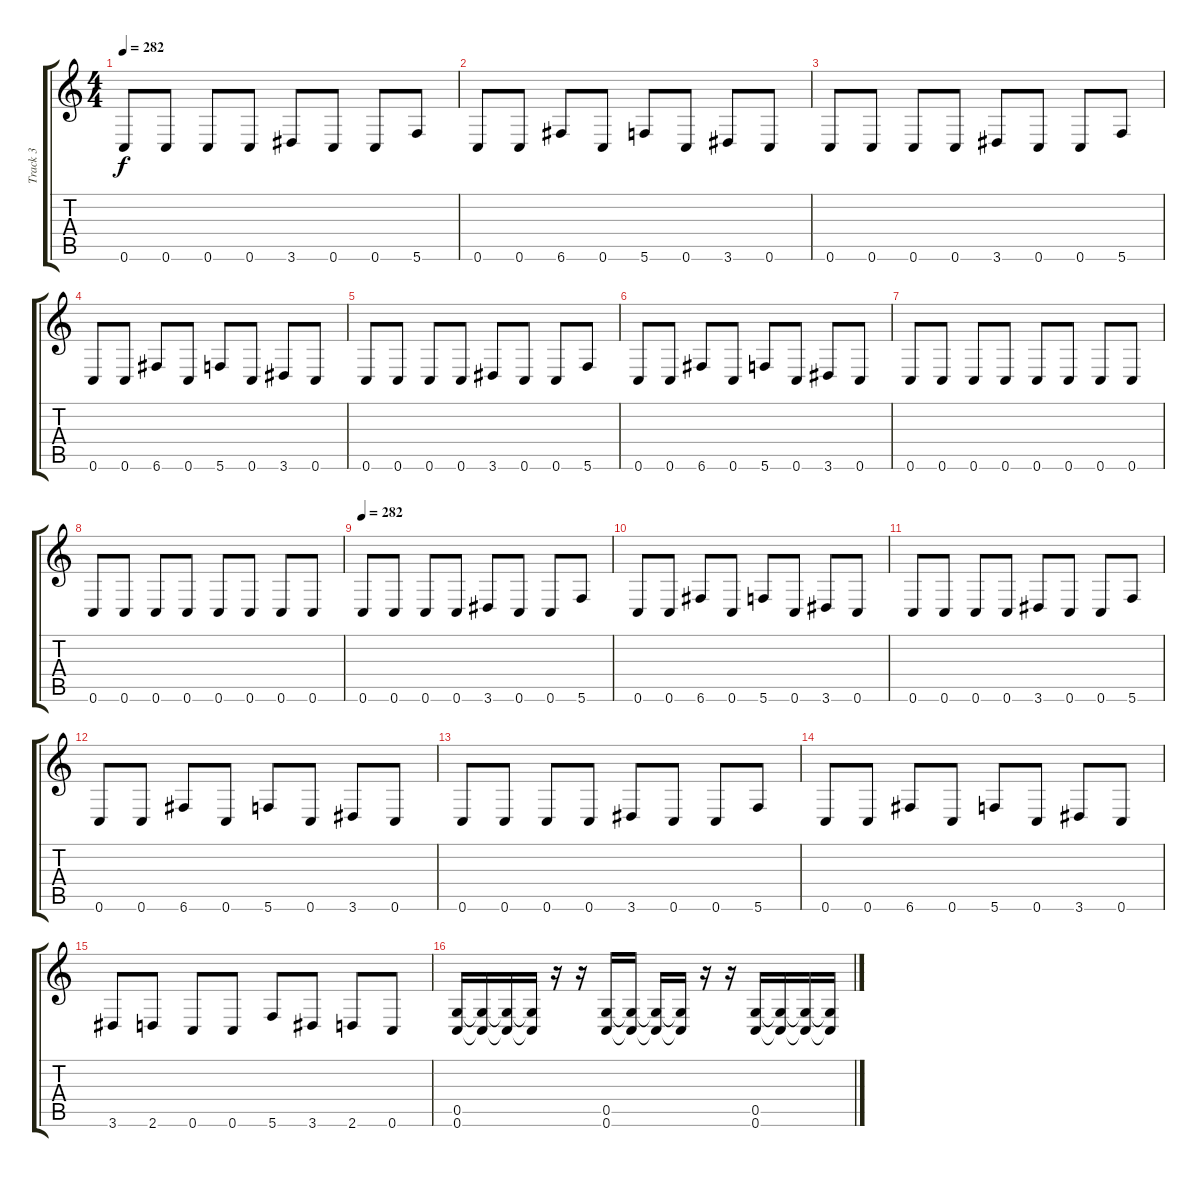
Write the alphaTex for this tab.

\track ("Track 3" "Track 3") {instrument distortionguitar}
\staff {score tabs}
\tuning (D4 A3 F3 C3 G2 C2) {hide}
\ts (4 4)
\tempo 282
\clef g2
\ks c
0.6.8{dy f} 0.6.8 0.6.8 0.6.8 3.6.8 0.6.8 0.6.8 5.6.8 |
0.6.8 0.6.8 6.6.8 0.6.8 5.6.8 0.6.8 3.6.8 0.6.8 |
0.6.8 0.6.8 0.6.8 0.6.8 3.6.8 0.6.8 0.6.8 5.6.8 |
0.6.8 0.6.8 6.6.8 0.6.8 5.6.8 0.6.8 3.6.8 0.6.8 |
0.6.8 0.6.8 0.6.8 0.6.8 3.6.8 0.6.8 0.6.8 5.6.8 |
0.6.8 0.6.8 6.6.8 0.6.8 5.6.8 0.6.8 3.6.8 0.6.8 |
0.6.8 0.6.8 0.6.8 0.6.8 0.6.8 0.6.8 0.6.8 0.6.8 |
0.6.8 0.6.8 0.6.8 0.6.8 0.6.8 0.6.8 0.6.8 0.6.8 |
\tempo 282
0.6.8 0.6.8 0.6.8 0.6.8 3.6.8 0.6.8 0.6.8 5.6.8 |
0.6.8 0.6.8 6.6.8 0.6.8 5.6.8 0.6.8 3.6.8 0.6.8 |
0.6.8 0.6.8 0.6.8 0.6.8 3.6.8 0.6.8 0.6.8 5.6.8 |
0.6.8 0.6.8 6.6.8 0.6.8 5.6.8 0.6.8 3.6.8 0.6.8 |
0.6.8 0.6.8 0.6.8 0.6.8 3.6.8 0.6.8 0.6.8 5.6.8 |
0.6.8 0.6.8 6.6.8 0.6.8 5.6.8 0.6.8 3.6.8 0.6.8 |
3.6.8 2.6.8 0.6.8 0.6.8 5.6.8 3.6.8 2.6.8 0.6.8 |
(0.5 0.6).16 (0.5{t} 0.6{t}).16 (0.5{t} 0.6{t}).16 (0.5{t} 0.6{t}).16 r.16 r.16 (0.5 0.6).16 (0.5{t} 0.6{t}).16 (0.5{t} 0.6{t}).16 (0.5{t} 0.6{t}).16 r.16 r.16 (0.5 0.6).16 (0.5{t} 0.6{t}).16 (0.5{t} 0.6{t}).16 (0.5{t} 0.6{t}).16
